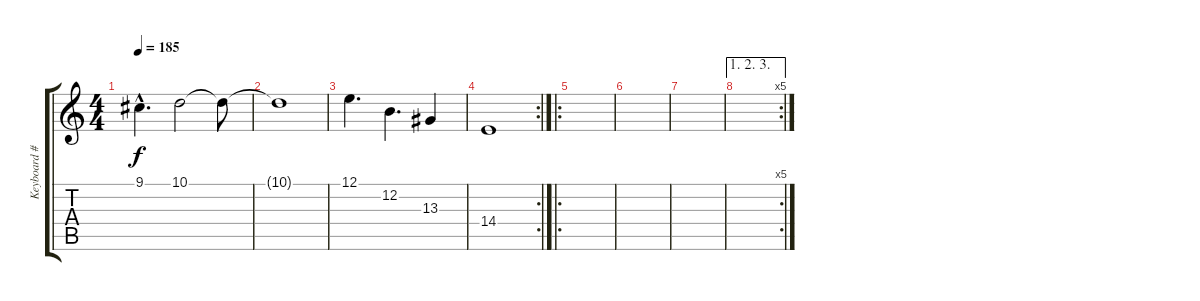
\track ("Keyboard #1" "Keyboard #") {instrument fx4atmosphere}
\staff {score tabs}
\tuning (E4 B3 G3 D3 A2 E2) {hide}
\ts (4 4)
\tempo 185
\clef g2
\ks c
9.1{hac}.4{d dy f} 10.1.2 10.1{t}.8 |
10.1{t}.1 |
12.1.4{d} 12.2.4{d} 13.3.4 |
\rc 2
14.4.1 |
\ro
|
|
|
\ae (1 2 3)
\rc 5
